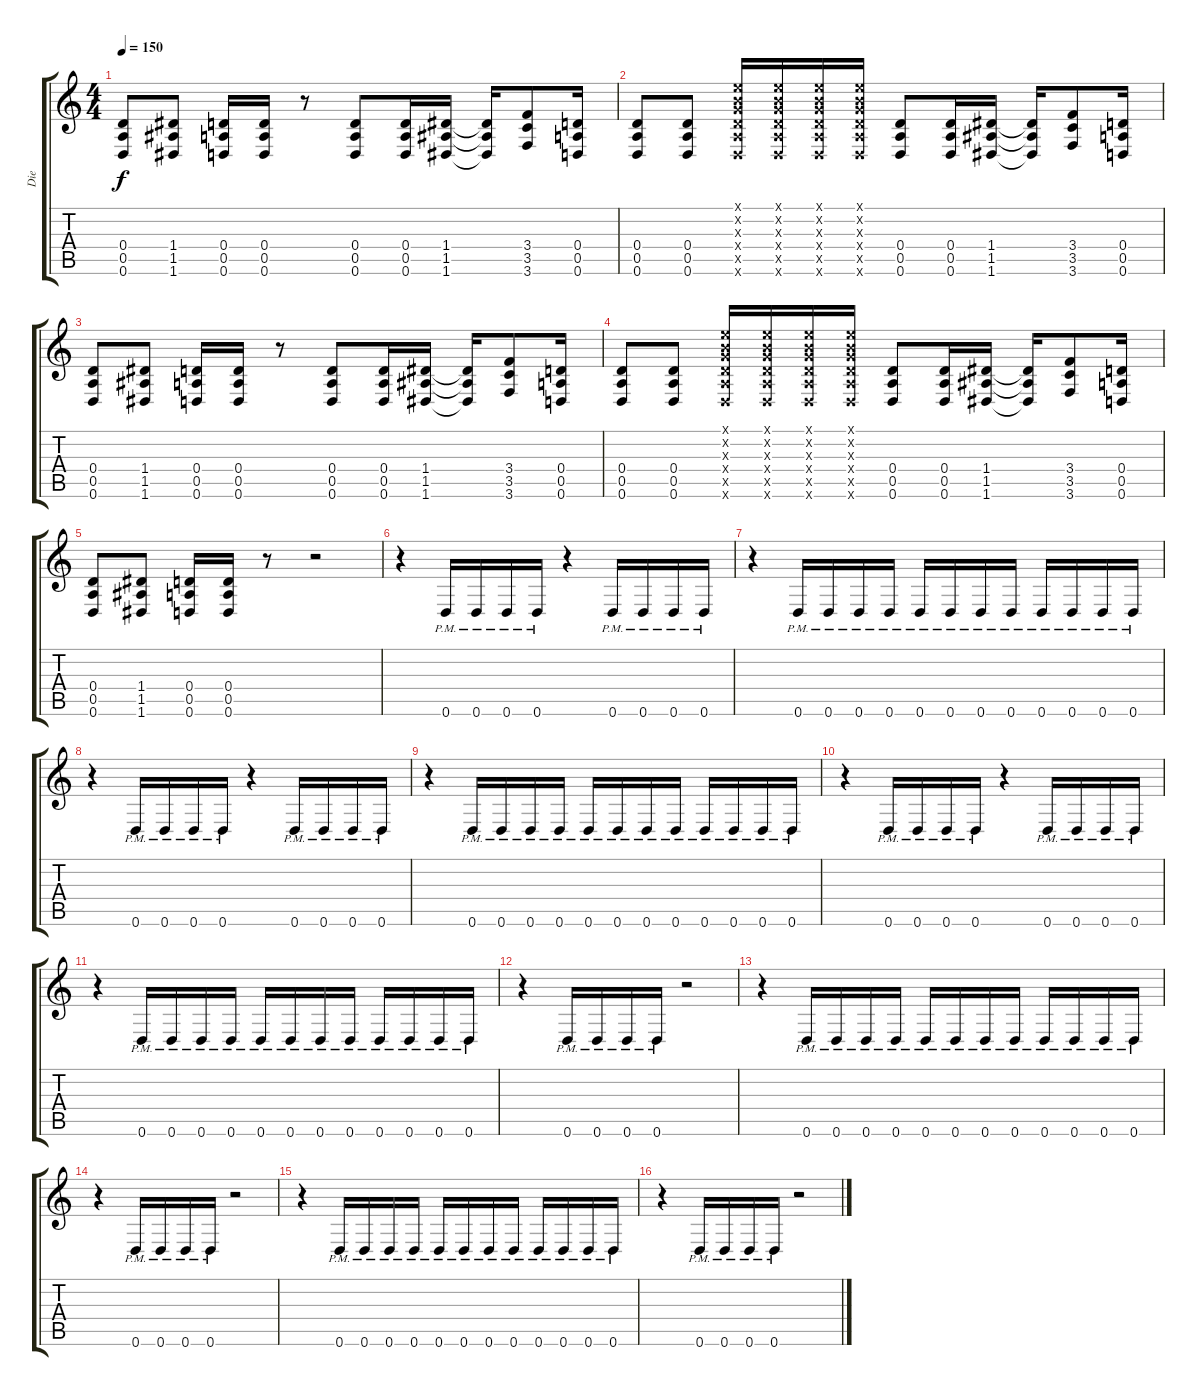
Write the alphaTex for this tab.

\track ("Die" "Die") {instrument distortionguitar}
\staff {score tabs}
\tuning (E4 B3 G3 D3 A2 D2) {hide}
\ts (4 4)
\tempo 150
\clef g2
\ks c
(0.4 0.5 0.6).8{dy f} (1.4 1.5 1.6).8 (0.4 0.5 0.6).16 (0.4 0.5 0.6).16 r.8 (0.4 0.5 0.6).8 (0.4 0.5 0.6).16 (1.4 1.5 1.6).16 (1.4{t} 1.5{t} 1.6{t}).16 (3.4 3.5 3.6).8 (0.4 0.5 0.6).16 |
(0.4 0.5 0.6).8 (0.4 0.5 0.6).8 (0.1{x} 0.2{x} 0.3{x} 0.4{x} 0.5{x} 0.6{x}).16 (0.1{x} 0.2{x} 0.3{x} 0.4{x} 0.5{x} 0.6{x}).16 (0.1{x} 0.2{x} 0.3{x} 0.4{x} 0.5{x} 0.6{x}).16 (0.1{x} 0.2{x} 0.3{x} 0.4{x} 0.5{x} 0.6{x}).16 (0.4 0.5 0.6).8 (0.4 0.5 0.6).16 (1.4 1.5 1.6).16 (1.4{t} 1.5{t} 1.6{t}).16 (3.4 3.5 3.6).8 (0.4 0.5 0.6).16 |
(0.4 0.5 0.6).8 (1.4 1.5 1.6).8 (0.4 0.5 0.6).16 (0.4 0.5 0.6).16 r.8 (0.4 0.5 0.6).8 (0.4 0.5 0.6).16 (1.4 1.5 1.6).16 (1.4{t} 1.5{t} 1.6{t}).16 (3.4 3.5 3.6).8 (0.4 0.5 0.6).16 |
(0.4 0.5 0.6).8 (0.4 0.5 0.6).8 (0.1{x} 0.2{x} 0.3{x} 0.4{x} 0.5{x} 0.6{x}).16 (0.1{x} 0.2{x} 0.3{x} 0.4{x} 0.5{x} 0.6{x}).16 (0.1{x} 0.2{x} 0.3{x} 0.4{x} 0.5{x} 0.6{x}).16 (0.1{x} 0.2{x} 0.3{x} 0.4{x} 0.5{x} 0.6{x}).16 (0.4 0.5 0.6).8 (0.4 0.5 0.6).16 (1.4 1.5 1.6).16 (1.4{t} 1.5{t} 1.6{t}).16 (3.4 3.5 3.6).8 (0.4 0.5 0.6).16 |
(0.4 0.5 0.6).8 (1.4 1.5 1.6).8 (0.4 0.5 0.6).16 (0.4 0.5 0.6).16 r.8 r.2 |
r.4 0.6{pm}.16 0.6{pm}.16 0.6{pm}.16 0.6{pm}.16 r.4 0.6{pm}.16 0.6{pm}.16 0.6{pm}.16 0.6{pm}.16 |
r.4 0.6{pm}.16 0.6{pm}.16 0.6{pm}.16 0.6{pm}.16 0.6{pm}.16 0.6{pm}.16 0.6{pm}.16 0.6{pm}.16 0.6{pm}.16 0.6{pm}.16 0.6{pm}.16 0.6{pm}.16 |
r.4 0.6{pm}.16 0.6{pm}.16 0.6{pm}.16 0.6{pm}.16 r.4 0.6{pm}.16 0.6{pm}.16 0.6{pm}.16 0.6{pm}.16 |
r.4 0.6{pm}.16 0.6{pm}.16 0.6{pm}.16 0.6{pm}.16 0.6{pm}.16 0.6{pm}.16 0.6{pm}.16 0.6{pm}.16 0.6{pm}.16 0.6{pm}.16 0.6{pm}.16 0.6{pm}.16 |
r.4 0.6{pm}.16 0.6{pm}.16 0.6{pm}.16 0.6{pm}.16 r.4 0.6{pm}.16 0.6{pm}.16 0.6{pm}.16 0.6{pm}.16 |
r.4 0.6{pm}.16 0.6{pm}.16 0.6{pm}.16 0.6{pm}.16 0.6{pm}.16 0.6{pm}.16 0.6{pm}.16 0.6{pm}.16 0.6{pm}.16 0.6{pm}.16 0.6{pm}.16 0.6{pm}.16 |
r.4 0.6{pm}.16 0.6{pm}.16 0.6{pm}.16 0.6{pm}.16 r.2 |
r.4 0.6{pm}.16 0.6{pm}.16 0.6{pm}.16 0.6{pm}.16 0.6{pm}.16 0.6{pm}.16 0.6{pm}.16 0.6{pm}.16 0.6{pm}.16 0.6{pm}.16 0.6{pm}.16 0.6{pm}.16 |
r.4 0.6{pm}.16 0.6{pm}.16 0.6{pm}.16 0.6{pm}.16 r.2 |
r.4 0.6{pm}.16 0.6{pm}.16 0.6{pm}.16 0.6{pm}.16 0.6{pm}.16 0.6{pm}.16 0.6{pm}.16 0.6{pm}.16 0.6{pm}.16 0.6{pm}.16 0.6{pm}.16 0.6{pm}.16 |
r.4 0.6{pm}.16 0.6{pm}.16 0.6{pm}.16 0.6{pm}.16 r.2
